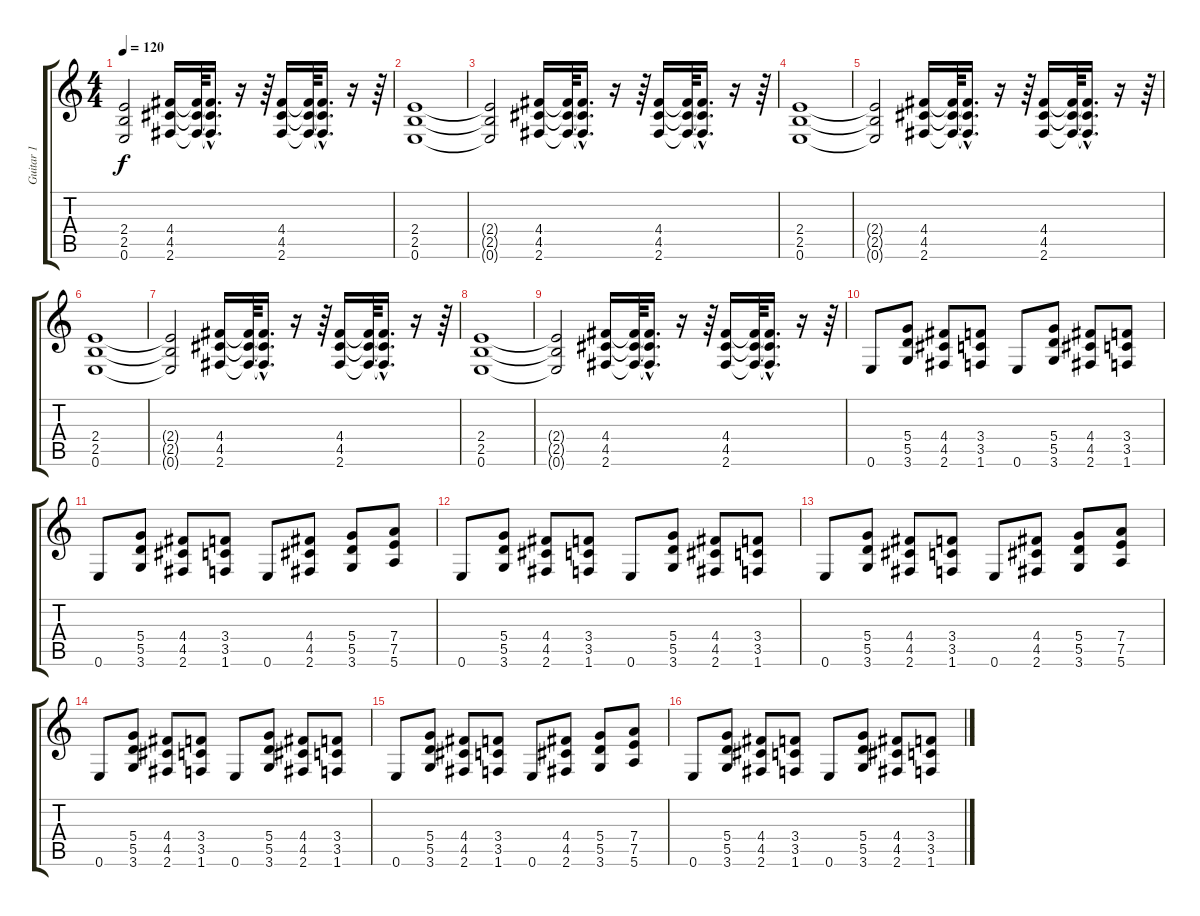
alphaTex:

\track ("Guitar 1" "Guitar 1") {instrument distortionguitar}
\staff {score tabs}
\tuning (E4 B3 G3 D3 A2 E2) {hide}
\ts (4 4)
\tempo 120
\clef g2
\ks c
(2.4{t} 2.5{t} 0.6{t}).2{dy f} (4.4 4.5 2.6).16 (4.4{t} 4.5{t} 2.6{t}).64 (4.4{hac t} 4.5{hac t} 2.6{hac t}).16{d} r.16 r.64 (4.4 4.5 2.6).16 (4.4{t} 4.5{t} 2.6{t}).64 (4.4{hac t} 4.5{hac t} 2.6{hac t}).16{d} r.16 r.64 |
(2.4 2.5 0.6).1 |
(2.4{t} 2.5{t} 0.6{t}).2 (4.4 4.5 2.6).16 (4.4{t} 4.5{t} 2.6{t}).64 (4.4{hac t} 4.5{hac t} 2.6{hac t}).16{d} r.16 r.64 (4.4 4.5 2.6).16 (4.4{t} 4.5{t} 2.6{t}).64 (4.4{hac t} 4.5{hac t} 2.6{hac t}).16{d} r.16 r.64 |
(2.4 2.5 0.6).1 |
(2.4{t} 2.5{t} 0.6{t}).2 (4.4 4.5 2.6).16 (4.4{t} 4.5{t} 2.6{t}).64 (4.4{hac t} 4.5{hac t} 2.6{hac t}).16{d} r.16 r.64 (4.4 4.5 2.6).16 (4.4{t} 4.5{t} 2.6{t}).64 (4.4{hac t} 4.5{hac t} 2.6{hac t}).16{d} r.16 r.64 |
(2.4 2.5 0.6).1 |
(2.4{t} 2.5{t} 0.6{t}).2 (4.4 4.5 2.6).16 (4.4{t} 4.5{t} 2.6{t}).64 (4.4{hac t} 4.5{hac t} 2.6{hac t}).16{d} r.16 r.64 (4.4 4.5 2.6).16 (4.4{t} 4.5{t} 2.6{t}).64 (4.4{hac t} 4.5{hac t} 2.6{hac t}).16{d} r.16 r.64 |
(2.4 2.5 0.6).1 |
(2.4{t} 2.5{t} 0.6{t}).2 (4.4 4.5 2.6).16 (4.4{t} 4.5{t} 2.6{t}).64 (4.4{hac t} 4.5{hac t} 2.6{hac t}).16{d} r.16 r.64 (4.4 4.5 2.6).16 (4.4{t} 4.5{t} 2.6{t}).64 (4.4{hac t} 4.5{hac t} 2.6{hac t}).16{d} r.16 r.64 |
0.6.8 (5.4 5.5 3.6).8 (4.4 4.5 2.6).8 (3.4 3.5 1.6).8 0.6.8 (5.4 5.5 3.6).8 (4.4 4.5 2.6).8 (3.4 3.5 1.6).8 |
0.6.8 (5.4 5.5 3.6).8 (4.4 4.5 2.6).8 (3.4 3.5 1.6).8 0.6.8 (4.4 4.5 2.6).8 (5.4 5.5 3.6).8 (7.4 7.5 5.6).8 |
0.6.8 (5.4 5.5 3.6).8 (4.4 4.5 2.6).8 (3.4 3.5 1.6).8 0.6.8 (5.4 5.5 3.6).8 (4.4 4.5 2.6).8 (3.4 3.5 1.6).8 |
0.6.8 (5.4 5.5 3.6).8 (4.4 4.5 2.6).8 (3.4 3.5 1.6).8 0.6.8 (4.4 4.5 2.6).8 (5.4 5.5 3.6).8 (7.4 7.5 5.6).8 |
0.6.8 (5.4 5.5 3.6).8 (4.4 4.5 2.6).8 (3.4 3.5 1.6).8 0.6.8 (5.4 5.5 3.6).8 (4.4 4.5 2.6).8 (3.4 3.5 1.6).8 |
0.6.8 (5.4 5.5 3.6).8 (4.4 4.5 2.6).8 (3.4 3.5 1.6).8 0.6.8 (4.4 4.5 2.6).8 (5.4 5.5 3.6).8 (7.4 7.5 5.6).8 |
0.6.8 (5.4 5.5 3.6).8 (4.4 4.5 2.6).8 (3.4 3.5 1.6).8 0.6.8 (5.4 5.5 3.6).8 (4.4 4.5 2.6).8 (3.4 3.5 1.6).8
